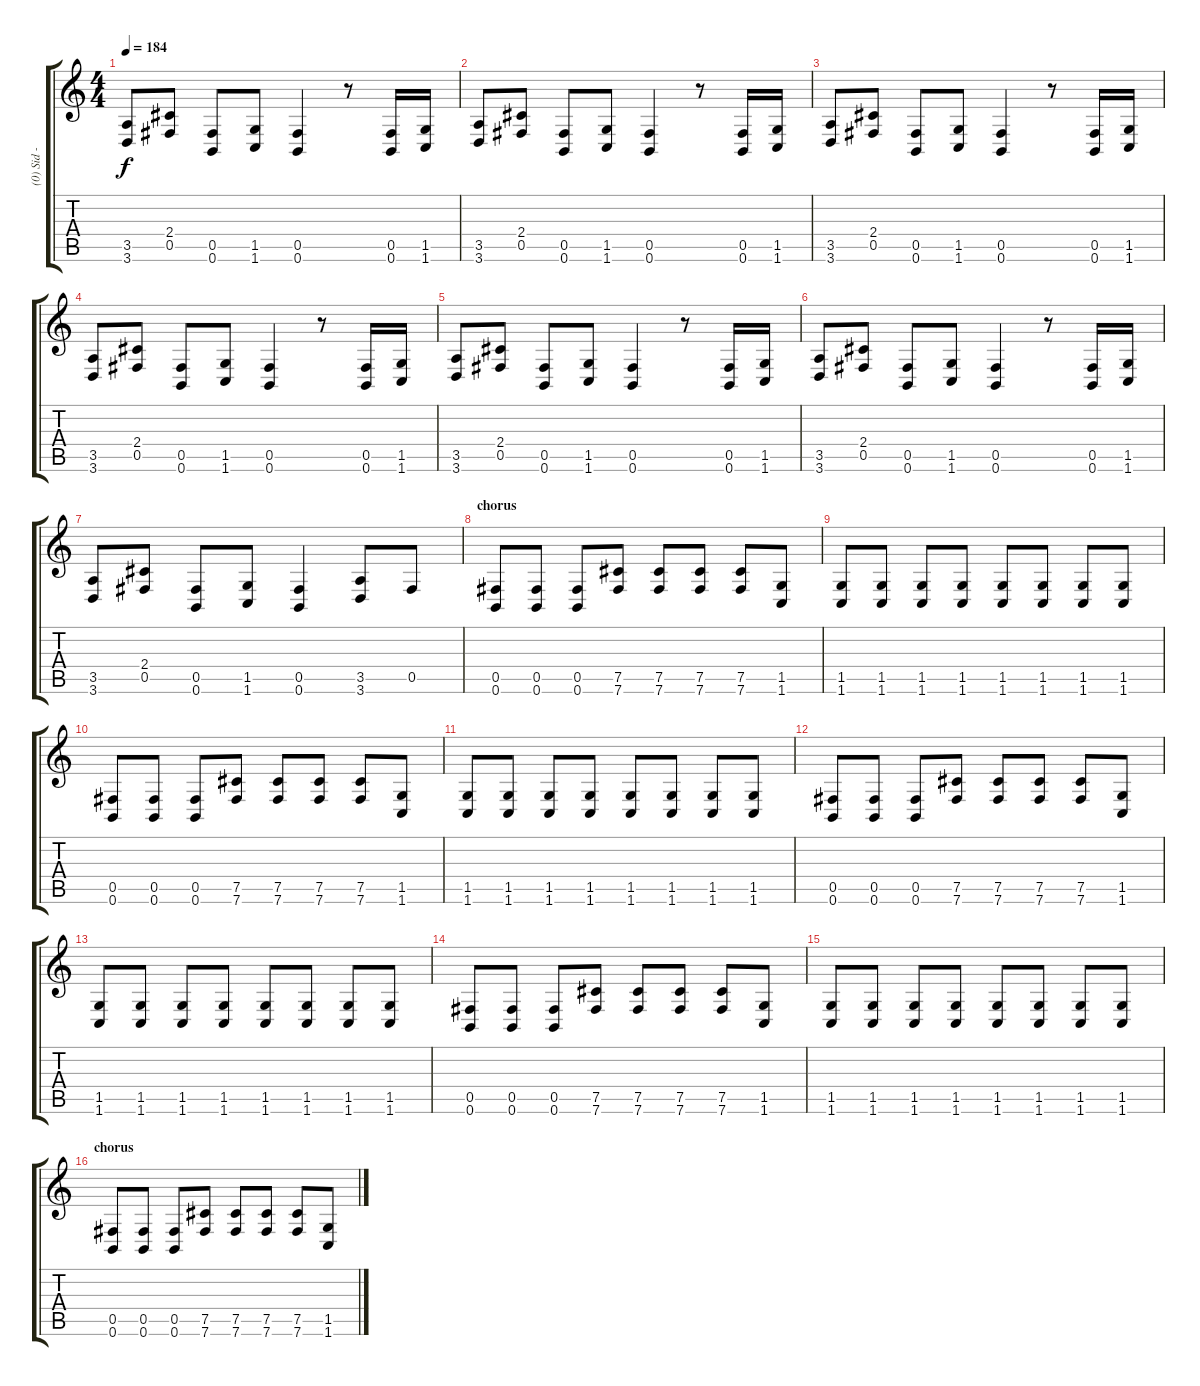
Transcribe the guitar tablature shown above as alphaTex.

\track ("(0) Sid - guitar C#" "(0) Sid - ") {instrument overdrivenguitar}
\staff {score tabs}
\tuning (Db4 Ab3 E3 B2 Gb2 B1) {hide}
\ts (4 4)
\tempo 184
\clef g2
\ks c
(3.5 3.6).8{dy f} (2.4 0.5).8 (0.5 0.6).8 (1.5 1.6).8 (0.5 0.6).4 r.8 (0.5 0.6).16 (1.5 1.6).16 |
(3.5 3.6).8 (2.4 0.5).8 (0.5 0.6).8 (1.5 1.6).8 (0.5 0.6).4 r.8 (0.5 0.6).16 (1.5 1.6).16 |
(3.5 3.6).8 (2.4 0.5).8 (0.5 0.6).8 (1.5 1.6).8 (0.5 0.6).4 r.8 (0.5 0.6).16 (1.5 1.6).16 |
(3.5 3.6).8 (2.4 0.5).8 (0.5 0.6).8 (1.5 1.6).8 (0.5 0.6).4 r.8 (0.5 0.6).16 (1.5 1.6).16 |
(3.5 3.6).8 (2.4 0.5).8 (0.5 0.6).8 (1.5 1.6).8 (0.5 0.6).4 r.8 (0.5 0.6).16 (1.5 1.6).16 |
(3.5 3.6).8 (2.4 0.5).8 (0.5 0.6).8 (1.5 1.6).8 (0.5 0.6).4 r.8 (0.5 0.6).16 (1.5 1.6).16 |
(3.5 3.6).8 (2.4 0.5).8 (0.5 0.6).8 (1.5 1.6).8 (0.5 0.6).4 (3.5 3.6).8 0.5.8 |
\section ("" "chorus")
(0.5 0.6).8 (0.5 0.6).8 (0.5 0.6).8 (7.5 7.6).8 (7.5 7.6).8 (7.5 7.6).8 (7.5 7.6).8 (1.5 1.6).8 |
(1.5 1.6).8 (1.5 1.6).8 (1.5 1.6).8 (1.5 1.6).8 (1.5 1.6).8 (1.5 1.6).8 (1.5 1.6).8 (1.5 1.6).8 |
(0.5 0.6).8 (0.5 0.6).8 (0.5 0.6).8 (7.5 7.6).8 (7.5 7.6).8 (7.5 7.6).8 (7.5 7.6).8 (1.5 1.6).8 |
(1.5 1.6).8 (1.5 1.6).8 (1.5 1.6).8 (1.5 1.6).8 (1.5 1.6).8 (1.5 1.6).8 (1.5 1.6).8 (1.5 1.6).8 |
(0.5 0.6).8 (0.5 0.6).8 (0.5 0.6).8 (7.5 7.6).8 (7.5 7.6).8 (7.5 7.6).8 (7.5 7.6).8 (1.5 1.6).8 |
(1.5 1.6).8 (1.5 1.6).8 (1.5 1.6).8 (1.5 1.6).8 (1.5 1.6).8 (1.5 1.6).8 (1.5 1.6).8 (1.5 1.6).8 |
(0.5 0.6).8 (0.5 0.6).8 (0.5 0.6).8 (7.5 7.6).8 (7.5 7.6).8 (7.5 7.6).8 (7.5 7.6).8 (1.5 1.6).8 |
(1.5 1.6).8 (1.5 1.6).8 (1.5 1.6).8 (1.5 1.6).8 (1.5 1.6).8 (1.5 1.6).8 (1.5 1.6).8 (1.5 1.6).8 |
\section ("" "chorus")
(0.5 0.6).8 (0.5 0.6).8 (0.5 0.6).8 (7.5 7.6).8 (7.5 7.6).8 (7.5 7.6).8 (7.5 7.6).8 (1.5 1.6).8
